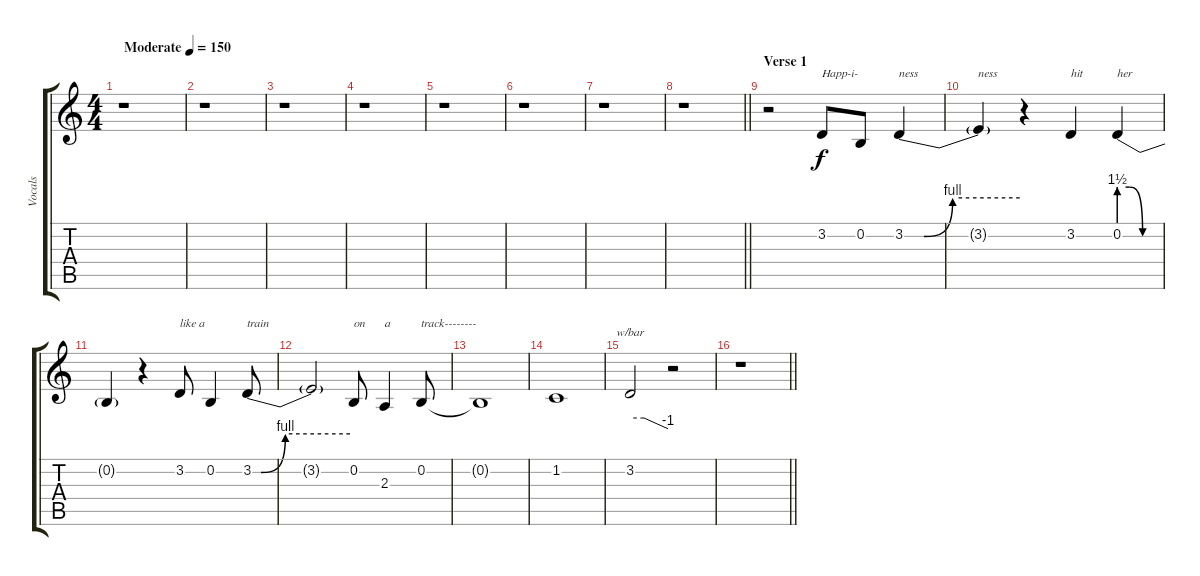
\track ("Vocals" "Vocals") {instrument clarinet}
\staff {score tabs}
\tuning (E4 B3 G3 D3 A2 E2) {hide}
\ts (4 4)
\tempo (150 "Moderate")
\clef g2
\ks c
r.1{dy f instrument clarinet} |
r.1 |
r.1 |
r.1 |
r.1 |
r.1 |
r.1 |
\barLineRight lightlight
r.1 |
\section ("" "Verse 1")
r.2 3.2.8{txt "Happ-i-"} 0.2.8 3.2{be (custom 0 0 10 0 25 4 60 4)}.4{txt "ness"} |
3.2{t}.4{txt "ness"} r.4 3.2.4{txt "hit"} 0.2{be (custom 0 6 15 6 35 0 60 0)}.4{txt "her"} |
0.2{t}.4 r.4 3.2.8{txt "like a"} 0.2.4 3.2{be (custom 0 0 5 0 20 4 60 4)}.8{txt "train"} |
3.2{t}.2 0.2.8{txt "on"} 2.3.4{txt "a"} 0.2.8{txt "track--------"} |
0.2{t}.1 |
1.2.1 |
3.2.2{tbe (custom default 0 0 22 0 60 -4)} r.2 |
\barLineRight lightlight
r.1
